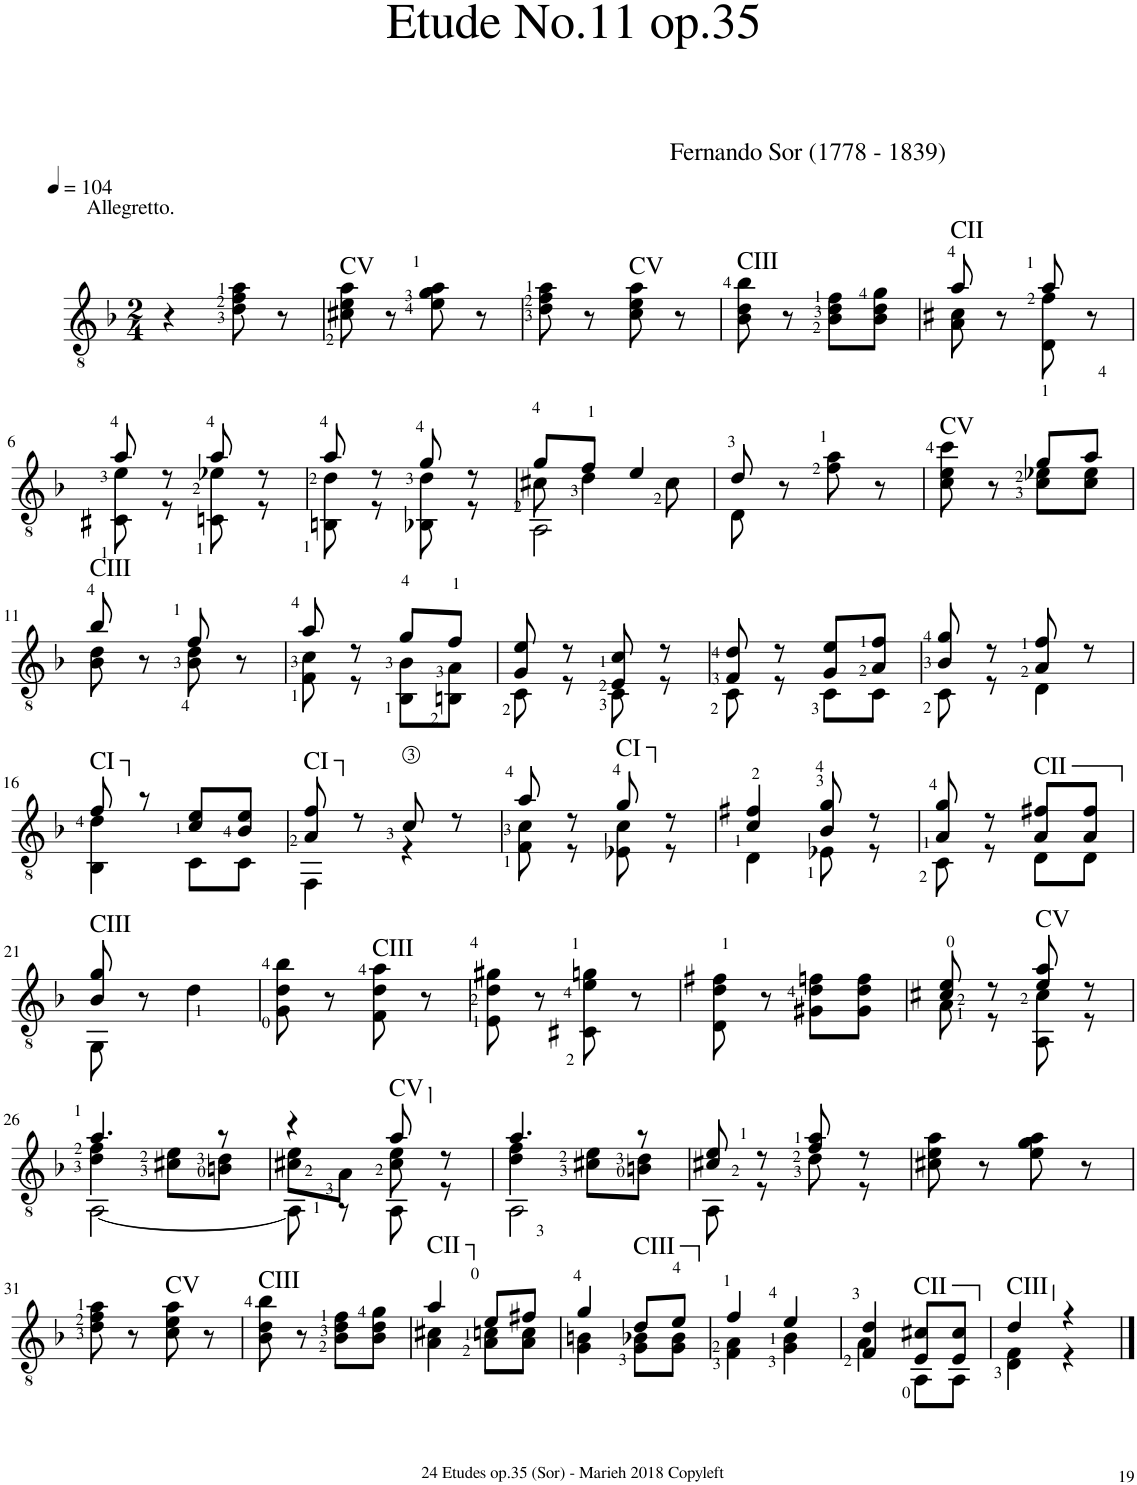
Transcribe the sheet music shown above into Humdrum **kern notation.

**kern
*part1
*staff1
*I"Guitare classique
!!LO:PB:g=z
*clefGv2
*k[b-]
*M2/4
*MM104
=1
!LO:TX:a:t=Allegretto.
4r
8d\ 8f\ 8a\
8r
=2
!LO:TX:a:t=CV
8c#X\ 8e\ 8a\
8r
8e\ 8g\ 8a\
8r
=3
8d\ 8f\ 8a\
8r
!LO:TX:a:t=CV
8c\ 8e\ 8a\
8r
=4
!LO:TX:a:t=CIII
8B-\ 8d\ 8b-\
8r
8B-\ 8d\ 8f\L
8B-\ 8d\ 8g\J
=5
*^
!LO:TX:a:t=CII	!
8a/	8A\ 8c#X\
8r	8ryy
8a/	8D\ 8f\
8r	8ryy
!!LO:LB:g=z	!!
=6	=6
8a/	8C#X\ 8e\
8r	8r
8a/	8Cn\ 8e-X\
8r	8r
=7	=7
8a/	8BBn\ 8d\
8r	8r
8g/	8BB-X\ 8d\
8r	8r
=8	=8
*	*^
8g/L	8c#X\	2AA\
8f/J	4d\	.
4e/	.	.
.	8c#\	.
*	*v	*v
=9	=9
8d/	8D\
8r	8ryy
8f\ 8a\	8ryy
8r	8ryy
=10	=10
*	*^
!LO:TX:a:t=CV	!	!
8c\ 8e\ 8cc\	4ryy	2ryy
8r	.	.
8g/L	8c\ 8e-X\L	.
8a/J	8c\ 8e-\J	.
!!LO:LB:g=z	!!	!!
=11	=11	=11
!LO:TX:a:t=CIII	!	!
8b-/	8B-\ 8d\	2ryy
8r	8ryy	.
8f/	8B-\ 8d\	.
8r	8ryy	.
*	*v	*v
=12	=12
8a/	8F\ 8c\
8r	8r
8g/L	8BB-\ 8B-\L
8f/J	8BBn\ 8A\J
=13	=13
8G/ 8e/	8C\
8r	8r
8E/ 8c/	8C\
8r	8r
=14	=14
8F/ 8d/	8C\
8r	8r
8G/ 8e/L	8C\L
8A/ 8f/J	8C\J
=15	=15
8B-/ 8g/	8C\
8r	8r
8A/ 8f/	4D\
8r	.
!!LO:LB:g=z	!!
=16	=16
!LO:TX:a:t=CI	!
8f/	4BB-\ 4d\
8r	.
8c/ 8e/L	8C\L
8B-/ 8e/J	8C\J
=17	=17
!LO:TX:a:t=CI	!
8A/ 8f/	4FF\
8r	.
8c/	4r
8r	.
=18	=18
8a/	8F\ 8c\
8r	8r
!LO:TX:a:t=CI	!
8g/	8E-X\ 8c\
8r	8r
=19	=19
4c/ 4f#X/	4D\
8B-/ 8g/	8E-X\
8r	8r
=20	=20
8A/ 8g/	8C\
8r	8r
!LO:TX:a:t=CII	!
8A/ 8f#X/L	8D\L
8A/ 8f#/J	8D\J
!!LO:LB:g=z	!!
=21	=21
!LO:TX:a:t=CIII	!
8B-/ 8g/	8GG\
8r	8ryy
4d\	4ryy
=22	=22
8G\ 8d\ 8b-\	2ryy
8r	.
!LO:TX:a:t=CIII	!
8F\ 8d\ 8a\	.
8r	.
=23	=23
8E\ 8d\ 8g#X\	2ryy
8r	.
8C#X\ 8e\ 8gn\	.
8r	.
*v	*v
=24
8D\ 8d\ 8f#X\
8r
8G#X\ 8d\ 8fn\L
8G#\ 8d\ 8f\J
=25
*^
8c#X/ 8e/	8A\
8r	8r
!LO:TX:a:t=CV	!
8e/ 8a/	8AA\ 8c#\
8r	8r
!!LO:LB:g=z	!!
=26	=26
*	*^
4.a/	4d\ 4f\	[2AA\
.	8c#X\ 8e\L	.
8r	8Bn\ 8d\J	.
=27	=27	=27
4r	8c#X\ 8e\L	8AA\]
.	8A\J	8r
!LO:TX:a:t=CV	!	!
8a/	8c#\ 8e\	8AA\
8r	8ryy	8r
=28	=28	=28
4.a/	4d\ 4f\	2AA\
.	8c#X\ 8e\L	.
8r	8Bn\ 8d\J	.
*	*v	*v
=29	=29
8c#X/ 8e/	8AA\
8r	8r
8f/ 8a/	8d\
8r	8r
*v	*v
=30
8c#X\ 8e\ 8a\
8r
8e\ 8g\ 8a\
8r
!!LO:LB:g=z
=31
8d\ 8f\ 8a\
8r
!LO:TX:a:t=CV
8c\ 8e\ 8a\
8r
=32
!LO:TX:a:t=CIII
8B-\ 8d\ 8b-\
8r
8B-\ 8d\ 8f\L
8B-\ 8d\ 8g\J
=33
*^
!LO:TX:a:t=CII	!
4a/	4A\ 4c#X\
8e/L	8A\ 8cn\L
8f#X/J	8A\ 8c\J
=34	=34
4g/	4G\ 4Bn\
!LO:TX:a:t=CIII	!
8d/L	8G\ 8B-X\L
8e/J	8G\ 8B-\J
=35	=35
4f/	4F\ 4A\
4e/	4G\ 4B-\
=36	=36
4F/ 4d/	4A\
!LO:TX:a:t=CII	!
8E/ 8c#X/L	8AA\L
8E/ 8c#/J	8AA\J
=37	=37
!LO:TX:a:t=CIII	!
4d/	4D\ 4F\
4r	4r
*v	*v
==
*-
